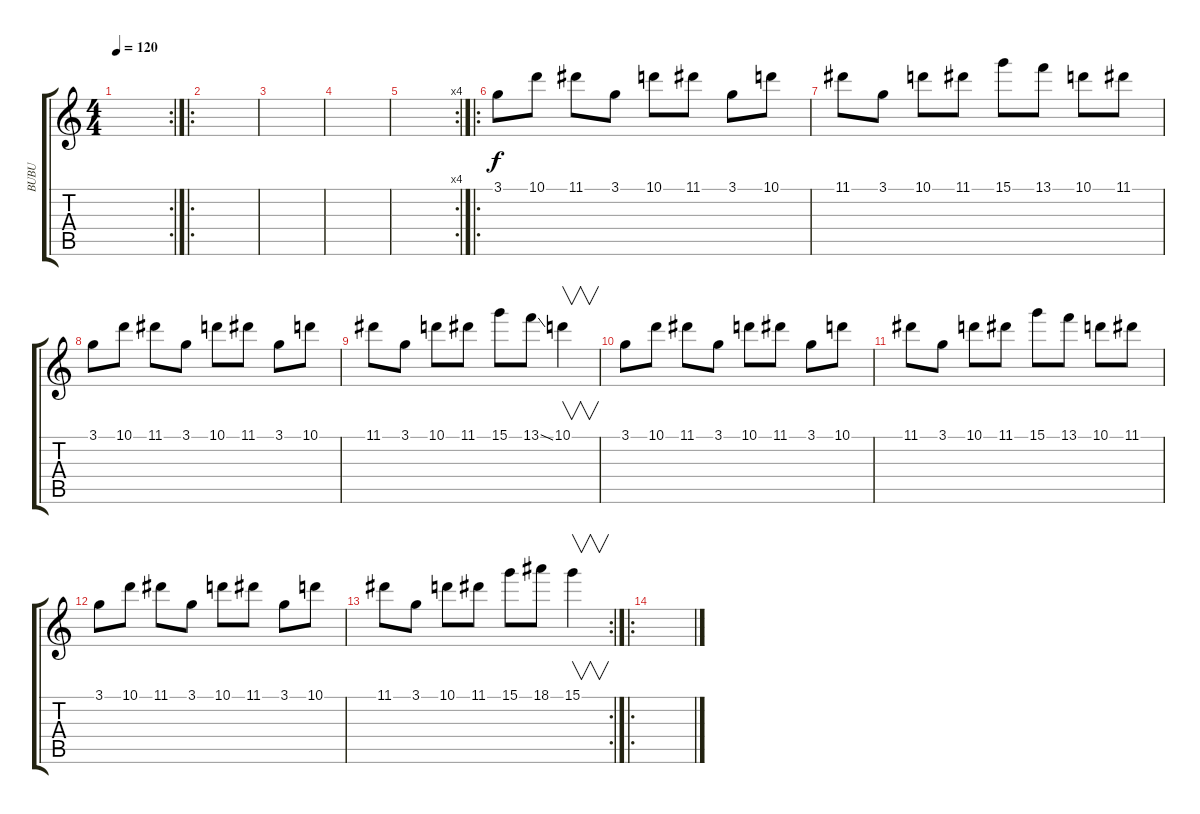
\track ("BUBU" "BUBU") {instrument electricguitarjazz}
\staff {score tabs}
\tuning (E4 B3 G3 D3 A2 E2) {hide}
\rc 2
\ts (4 4)
\tempo 120
\clef g2
\ks c
|
\ro
|
|
|
\rc 4
|
\ro
3.1.8{balance 8 instrument overdrivenguitar} 10.1.8 11.1.8 3.1.8 10.1.8 11.1.8 3.1.8 10.1.8 |
11.1.8 3.1.8 10.1.8 11.1.8 15.1.8 13.1.8 10.1.8 11.1.8 |
3.1.8 10.1.8 11.1.8 3.1.8 10.1.8 11.1.8 3.1.8 10.1.8 |
11.1.8 3.1.8 10.1.8 11.1.8 15.1.8 13.1{ss}.8 10.1.4{v} |
3.1.8 10.1.8 11.1.8 3.1.8 10.1.8 11.1.8 3.1.8 10.1.8 |
11.1.8 3.1.8 10.1.8 11.1.8 15.1.8 13.1.8 10.1.8 11.1.8 |
3.1.8 10.1.8 11.1.8 3.1.8 10.1.8 11.1.8 3.1.8 10.1.8 |
\rc 2
11.1.8 3.1.8 10.1.8 11.1.8 15.1.8 18.1.8 15.1.4{v} |
\ro
